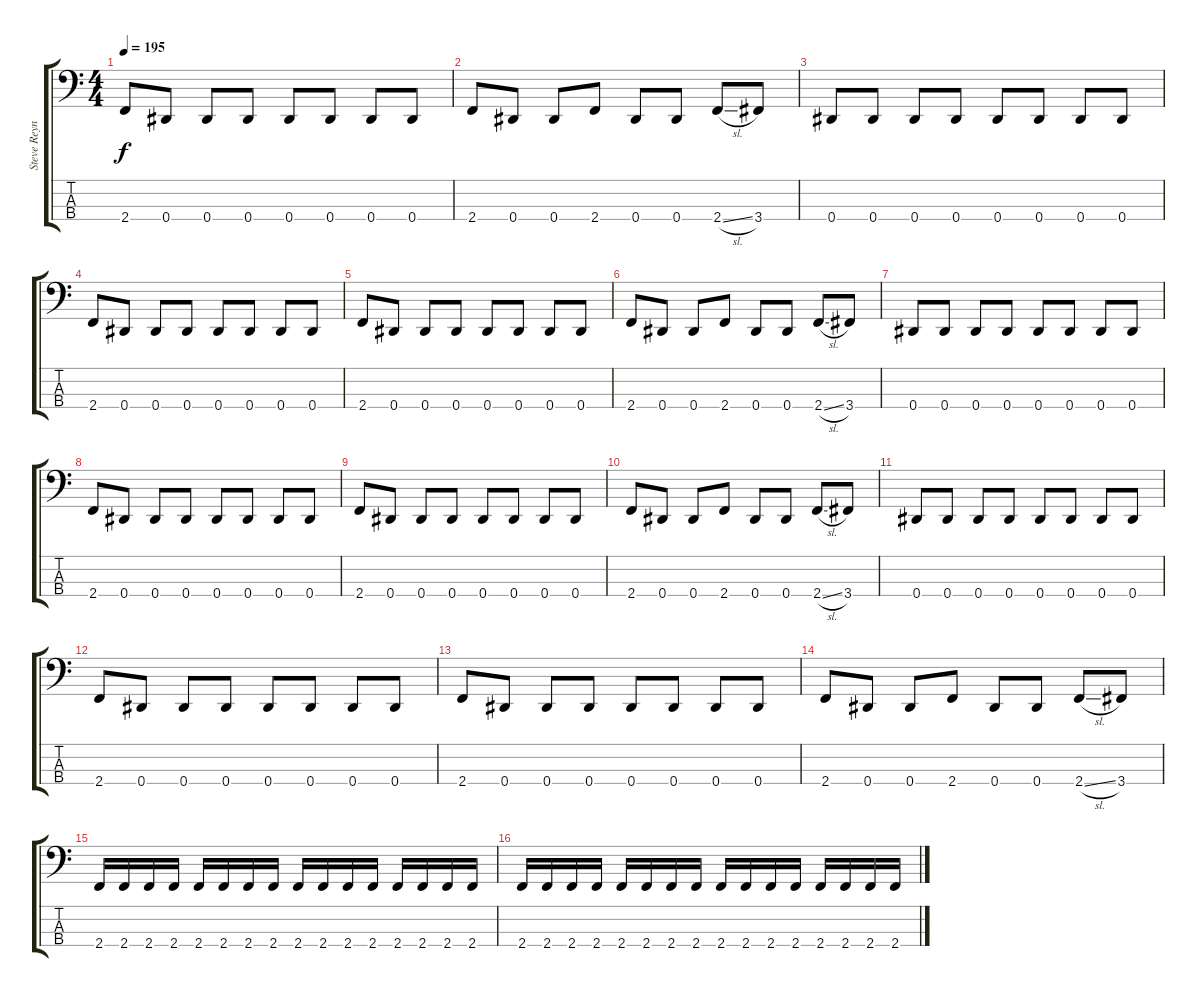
\track ("Steve Reynolds" "Steve Reyn") {instrument electricbasspick}
\staff {score tabs}
\tuning (Gb2 Db2 Ab1 Eb1) {hide}
\ts (4 4)
\tempo 195
\clef f4
\ks c
2.4.8{dy f} 0.4.8 0.4.8 0.4.8 0.4.8 0.4.8 0.4.8 0.4.8 |
2.4.8 0.4.8 0.4.8 2.4.8 0.4.8 0.4.8 2.4{sl}.8 3.4.8 |
0.4.8 0.4.8 0.4.8 0.4.8 0.4.8 0.4.8 0.4.8 0.4.8 |
2.4.8 0.4.8 0.4.8 0.4.8 0.4.8 0.4.8 0.4.8 0.4.8 |
2.4.8 0.4.8 0.4.8 0.4.8 0.4.8 0.4.8 0.4.8 0.4.8 |
2.4.8 0.4.8 0.4.8 2.4.8 0.4.8 0.4.8 2.4{sl}.8 3.4.8 |
0.4.8 0.4.8 0.4.8 0.4.8 0.4.8 0.4.8 0.4.8 0.4.8 |
2.4.8 0.4.8 0.4.8 0.4.8 0.4.8 0.4.8 0.4.8 0.4.8 |
2.4.8 0.4.8 0.4.8 0.4.8 0.4.8 0.4.8 0.4.8 0.4.8 |
2.4.8 0.4.8 0.4.8 2.4.8 0.4.8 0.4.8 2.4{sl}.8 3.4.8 |
0.4.8 0.4.8 0.4.8 0.4.8 0.4.8 0.4.8 0.4.8 0.4.8 |
2.4.8 0.4.8 0.4.8 0.4.8 0.4.8 0.4.8 0.4.8 0.4.8 |
2.4.8 0.4.8 0.4.8 0.4.8 0.4.8 0.4.8 0.4.8 0.4.8 |
2.4.8 0.4.8 0.4.8 2.4.8 0.4.8 0.4.8 2.4{sl}.8 3.4.8 |
2.4.16 2.4.16 2.4.16 2.4.16 2.4.16 2.4.16 2.4.16 2.4.16 2.4.16 2.4.16 2.4.16 2.4.16 2.4.16 2.4.16 2.4.16 2.4.16 |
2.4.16 2.4.16 2.4.16 2.4.16 2.4.16 2.4.16 2.4.16 2.4.16 2.4.16 2.4.16 2.4.16 2.4.16 2.4.16 2.4.16 2.4.16 2.4.16
